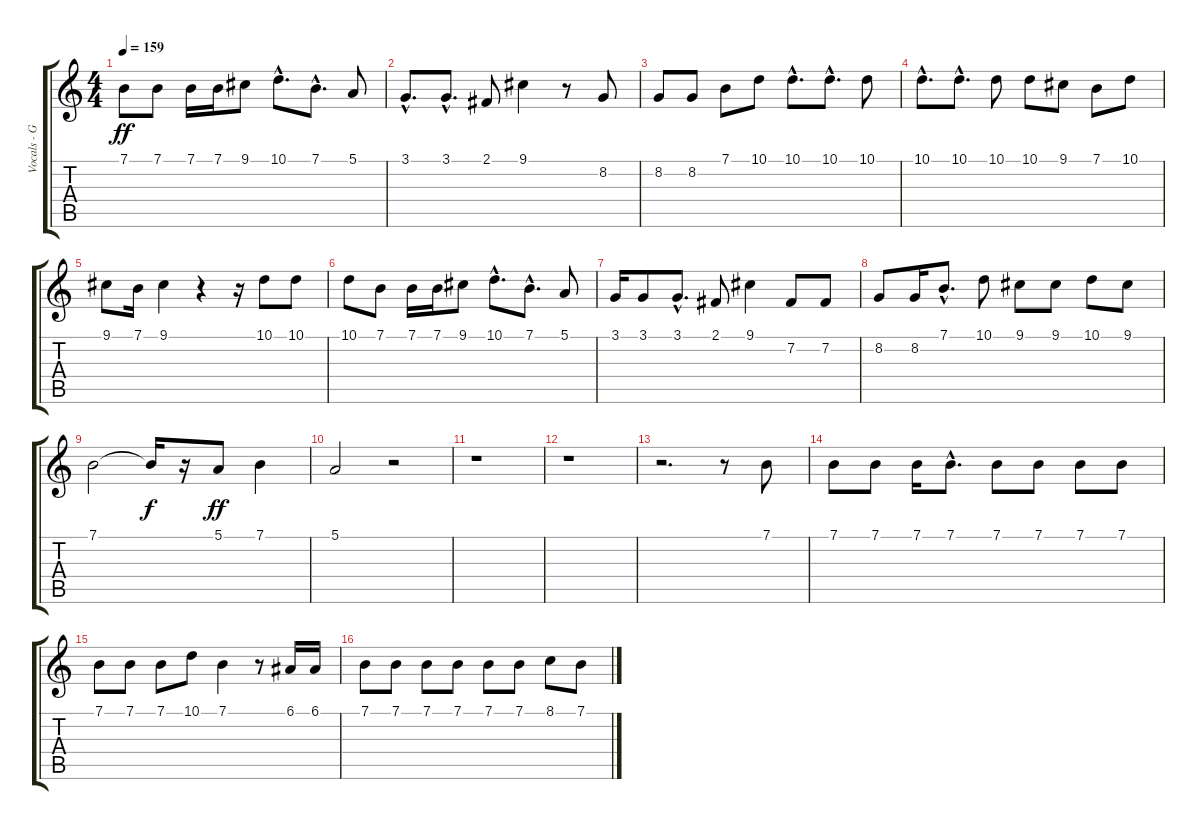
\track ("Vocals - Greg Graffin" "Vocals - G") {instrument voiceoohs}
\staff {score tabs}
\tuning (E4 B3 G3 D3 A2 E2) {hide}
\ts (4 4)
\tempo 159
\clef g2
\ks c
7.1.8{dy ff} 7.1.8 7.1.16 7.1.16 9.1.8 10.1{hac}.8{d} 7.1{hac}.8{d} 5.1.8 |
3.1{hac}.8{d} 3.1{hac}.8{d} 2.1.8 9.1.4 r.8 8.2.8 |
8.2.8 8.2.8 7.1.8 10.1.8 10.1{hac}.8{d} 10.1{hac}.8{d} 10.1.8 |
10.1{hac}.8{d} 10.1{hac}.8{d} 10.1.8 10.1.8 9.1.8 7.1.8 10.1.8 |
9.1.8 7.1.16 9.1.4 r.4 r.16 10.1.8 10.1.8 |
10.1.8 7.1.8 7.1.16 7.1.16 9.1.8 10.1{hac}.8{d} 7.1{hac}.8{d} 5.1.8 |
3.1.16 3.1.8 3.1{hac}.8{d} 2.1.8 9.1.4 7.2.8 7.2.8 |
8.2.8 8.2.16 7.1{hac}.8{d} 10.1.8 9.1.8 9.1.8 10.1.8 9.1.8 |
7.1.2 7.1{t}.16{dy f} r.16 5.1.8{dy ff} 7.1.4 |
5.1.2 r.2 |
r.1 |
r.1 |
r.2{d} r.8 7.1.8 |
7.1.8 7.1.8 7.1.16 7.1{hac}.8{d} 7.1.8 7.1.8 7.1.8 7.1.8 |
7.1.8 7.1.8 7.1.8 10.1.8 7.1.4 r.8 6.1.16 6.1.16 |
7.1.8 7.1.8 7.1.8 7.1.8 7.1.8 7.1.8 8.1.8 7.1.8
